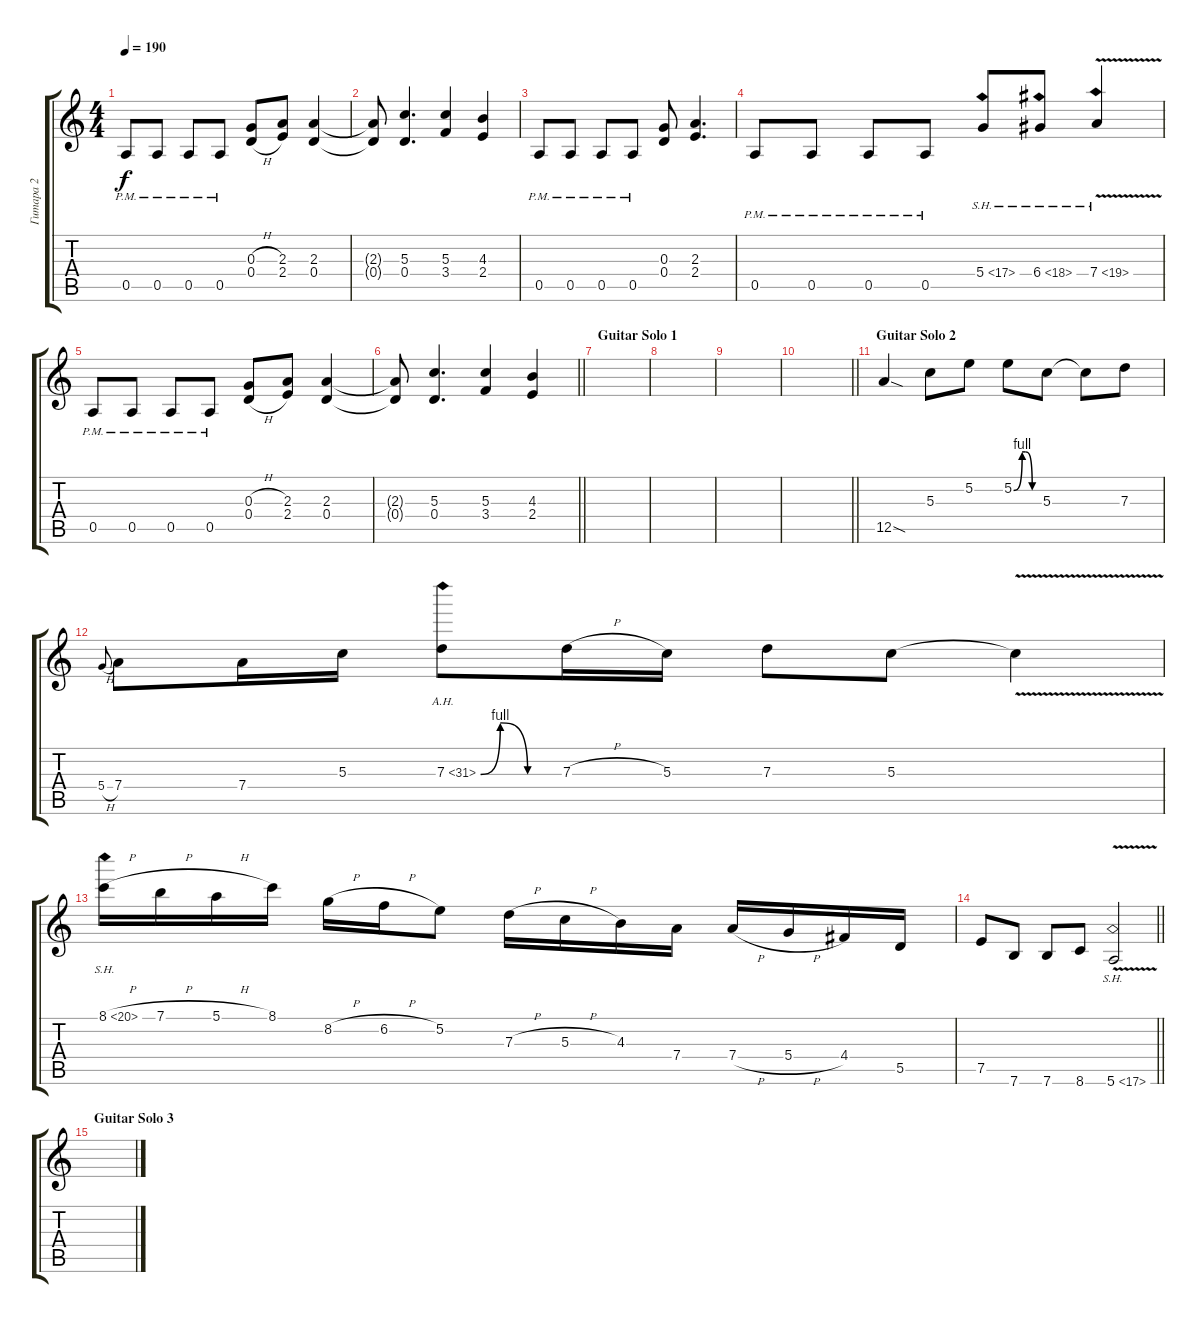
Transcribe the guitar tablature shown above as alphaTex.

\track ("Гитара 2" "Гитара 2") {instrument distortionguitar}
\staff {score tabs}
\tuning (E4 B3 G3 D3 A2 E2) {hide}
\ts (4 4)
\tempo 190
\clef g2
\ks aminor
0.5{pm}.8{dy f} 0.5{pm}.8 0.5{pm}.8 0.5{pm}.8 (0.3{h} 0.4{h}).8 (2.3 2.4).8 (2.3 0.4).4 |
(2.3{t} 0.4{t}).8 (5.3 0.4).4{d} (5.3 3.4).4 (4.3 2.4).4 |
0.5{pm}.8 0.5{pm}.8 0.5{pm}.8 0.5{pm}.8 (0.3 0.4).8 (2.3 2.4).4{d} |
0.5{pm}.8 0.5{pm}.8 0.5{pm}.8 0.5{pm}.8 5.4{sh 12}.8 6.4{sh 12}.8 7.4{sh 12 v}.4 |
0.5{pm}.8 0.5{pm}.8 0.5{pm}.8 0.5{pm}.8 (0.3{h} 0.4{h}).8 (2.3 2.4).8 (2.3 0.4).4 |
\barLineRight lightlight
(2.3{t} 0.4{t}).8 (5.3 0.4).4{d} (5.3 3.4).4 (4.3 2.4).4 |
\section ("" "Guitar Solo 1")
|
|
|
\barLineRight lightlight
|
\section ("" "Guitar Solo 2")
12.5{sod}.4 5.3.8 5.2.8 5.2{be (custom 0 0 20 4 28 4 44 0 60 0)}.8 5.3.8 5.3{t}.8 7.3.8 |
5.4{h}.8{gr onbeat} 7.4.8 7.4.16 5.3.16 7.3{be (custom 0 0 15 4 36 0 60 0) ah 24}.8 7.3{h}.16 5.3.16 7.3.8 5.3.8 5.3{v t}.4 |
8.1{sh 12 h}.16 7.1{h}.16 5.1{h}.16 8.1.16 8.2{h}.16 6.2{h}.16 5.2.8 7.3{h}.16 5.3{h}.16 4.3.16 7.4.16 7.4{h}.16 5.4{h}.16 4.4.16 5.5.16 |
\barLineRight lightlight
7.5.8 7.6.8 7.6.8 8.6.8 5.6{sh 12 v}.2 |
\section ("" "Guitar Solo 3")
